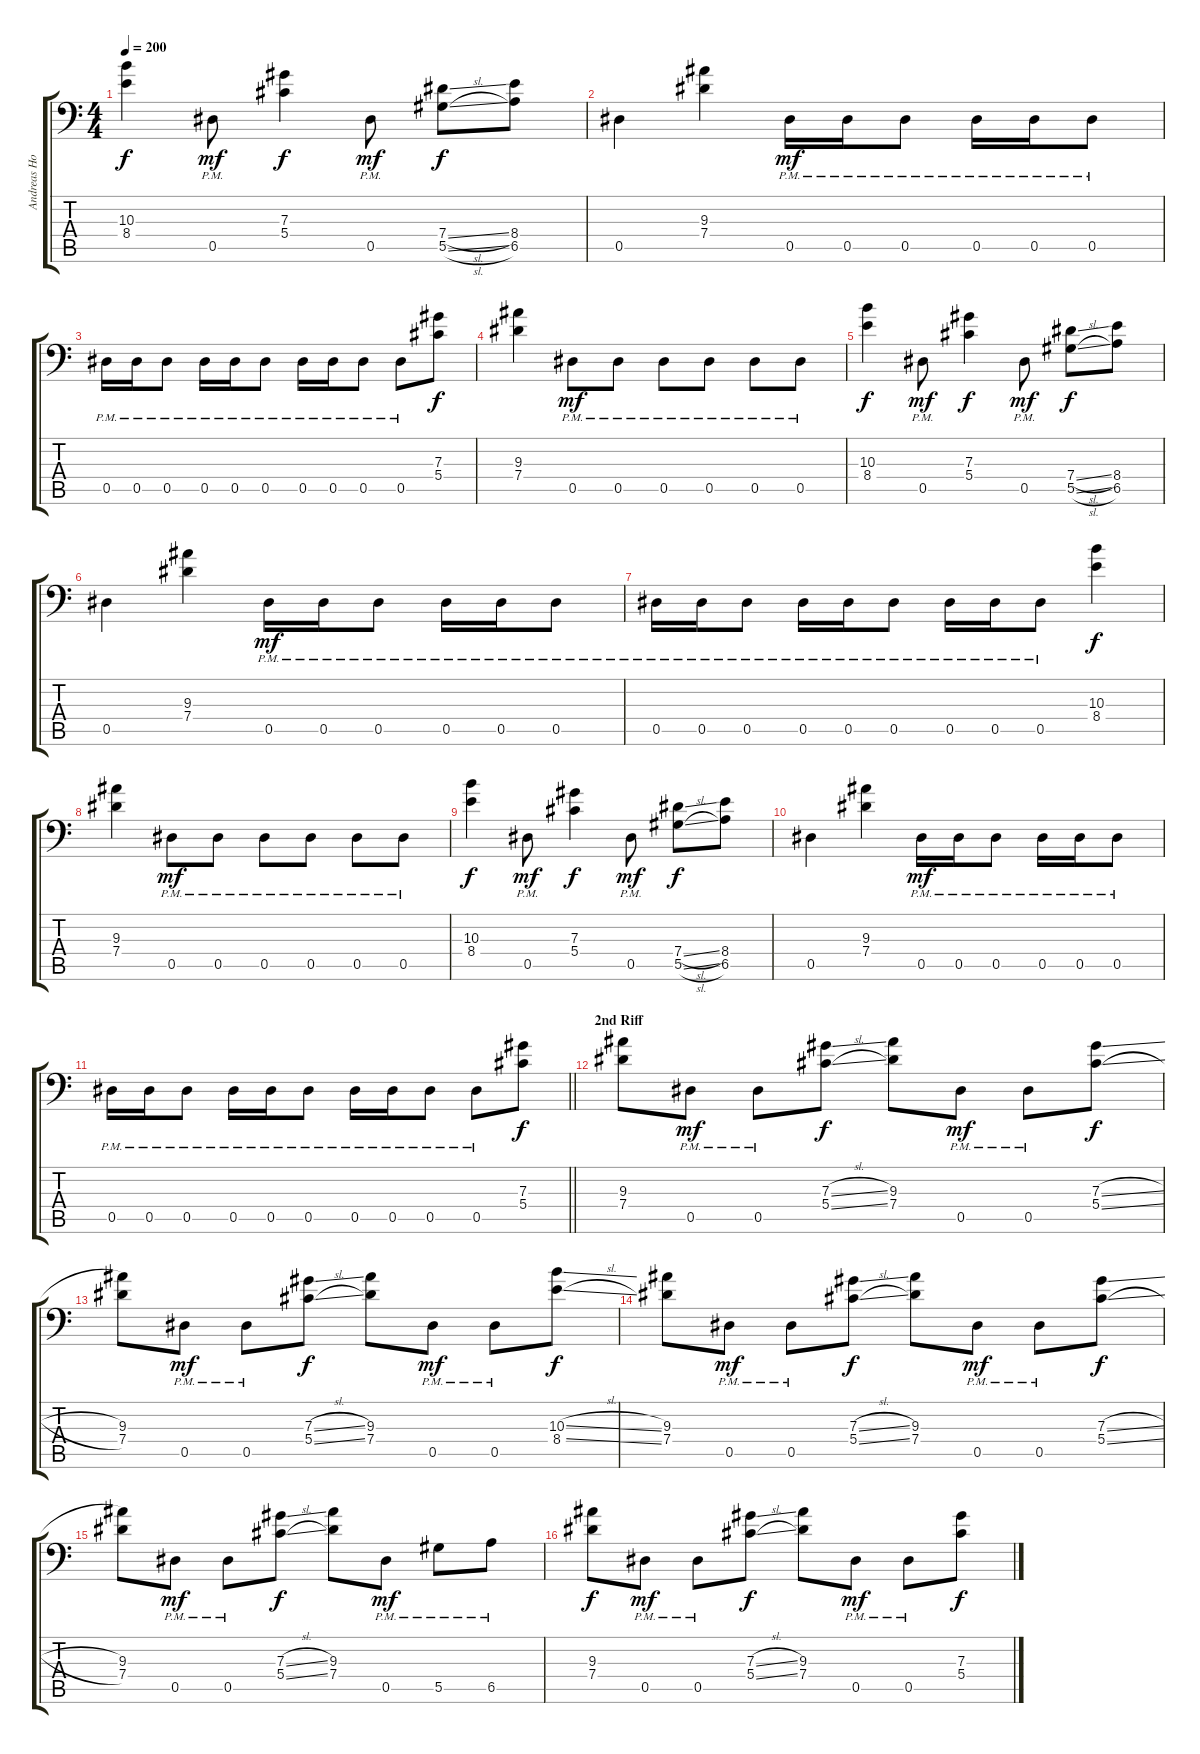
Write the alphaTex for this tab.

\track ("Andreas Holma" "Andreas Ho") {instrument distortionguitar}
\staff {score tabs}
\tuning (Bb3 F3 Db3 Ab2 Eb2 Bb1) {hide}
\ts (4 4)
\tempo 200
\clef f4
\ks c
(10.3 8.4).4{dy f} 0.5{pm}.8{dy mf} (7.3 5.4).4{dy f} 0.5{pm}.8{dy mf} (7.4{sl} 5.5{sl}).8{dy f} (8.4 6.5).8 |
0.5.4 (9.3 7.4).4 0.5{pm}.16{dy mf} 0.5{pm}.16 0.5{pm}.8 0.5{pm}.16 0.5{pm}.16 0.5{pm}.8 |
0.5{pm}.16 0.5{pm}.16 0.5{pm}.8 0.5{pm}.16 0.5{pm}.16 0.5{pm}.8 0.5{pm}.16 0.5{pm}.16 0.5{pm}.8 0.5{pm}.8 (7.3 5.4).8{dy f} |
(9.3 7.4).4 0.5{pm}.8{dy mf} 0.5{pm}.8 0.5{pm}.8 0.5{pm}.8 0.5{pm}.8 0.5{pm}.8 |
(10.3 8.4).4{dy f} 0.5{pm}.8{dy mf} (7.3 5.4).4{dy f} 0.5{pm}.8{dy mf} (7.4{sl} 5.5{sl}).8{dy f} (8.4 6.5).8 |
0.5.4 (9.3 7.4).4 0.5{pm}.16{dy mf} 0.5{pm}.16 0.5{pm}.8 0.5{pm}.16 0.5{pm}.16 0.5{pm}.8 |
0.5{pm}.16 0.5{pm}.16 0.5{pm}.8 0.5{pm}.16 0.5{pm}.16 0.5{pm}.8 0.5{pm}.16 0.5{pm}.16 0.5{pm}.8 (10.3 8.4).4{dy f} |
(9.3 7.4).4 0.5{pm}.8{dy mf} 0.5{pm}.8 0.5{pm}.8 0.5{pm}.8 0.5{pm}.8 0.5{pm}.8 |
(10.3 8.4).4{dy f} 0.5{pm}.8{dy mf} (7.3 5.4).4{dy f} 0.5{pm}.8{dy mf} (7.4{sl} 5.5{sl}).8{dy f} (8.4 6.5).8 |
0.5.4 (9.3 7.4).4 0.5{pm}.16{dy mf} 0.5{pm}.16 0.5{pm}.8 0.5{pm}.16 0.5{pm}.16 0.5{pm}.8 |
\barLineRight lightlight
0.5{pm}.16 0.5{pm}.16 0.5{pm}.8 0.5{pm}.16 0.5{pm}.16 0.5{pm}.8 0.5{pm}.16 0.5{pm}.16 0.5{pm}.8 0.5{pm}.8 (7.3 5.4).8{dy f} |
\section ("" "2nd Riff")
(9.3 7.4).8 0.5{pm}.8{dy mf} 0.5{pm}.8 (7.3{sl} 5.4{sl}).8{dy f} (9.3 7.4).8 0.5{pm}.8{dy mf} 0.5{pm}.8 (7.3{sl} 5.4{sl}).8{dy f} |
(9.3 7.4).8 0.5{pm}.8{dy mf} 0.5{pm}.8 (7.3{sl} 5.4{sl}).8{dy f} (9.3 7.4).8 0.5{pm}.8{dy mf} 0.5{pm}.8 (10.3{sl} 8.4{sl}).8{dy f} |
(9.3 7.4).8 0.5{pm}.8{dy mf} 0.5{pm}.8 (7.3{sl} 5.4{sl}).8{dy f} (9.3 7.4).8 0.5{pm}.8{dy mf} 0.5{pm}.8 (7.3{sl} 5.4{sl}).8{dy f} |
(9.3 7.4).8 0.5{pm}.8{dy mf} 0.5{pm}.8 (7.3{sl} 5.4{sl}).8{dy f} (9.3 7.4).8 0.5{pm}.8{dy mf} 5.5{pm}.8 6.5{pm}.8 |
(9.3 7.4).8{dy f} 0.5{pm}.8{dy mf} 0.5{pm}.8 (7.3{sl} 5.4{sl}).8{dy f} (9.3 7.4).8 0.5{pm}.8{dy mf} 0.5{pm}.8 (7.3{sl} 5.4{sl}).8{dy f}
